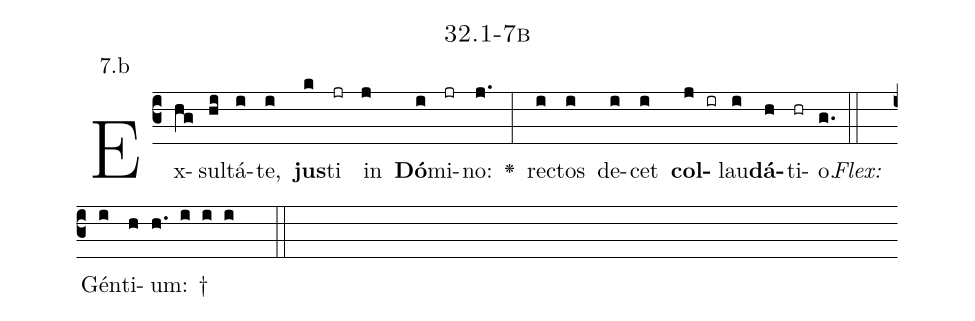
name: 32.1-7b;
annotation: 7.b;
%%
(c3)Ex(hg)sul(hi)tá(i)te,(i) <b>jus</b>(k)ti(jr) in(j) <b>Dó</b>(i)mi(jr)no:(j.) <v>\greheightstar</v>(:) rec(i)tos(i) de(i)cet(i) <b>col</b>(j ir)lau(i)<b>dá</b>(h)ti(hr)o.(g.) (::)
<i>Flex:</i>()  Gén(i)ti(h)um: †(h. i i i  ::)

%E(i) u(i) o(j) u(i) a(h) e.(g.) (::)
